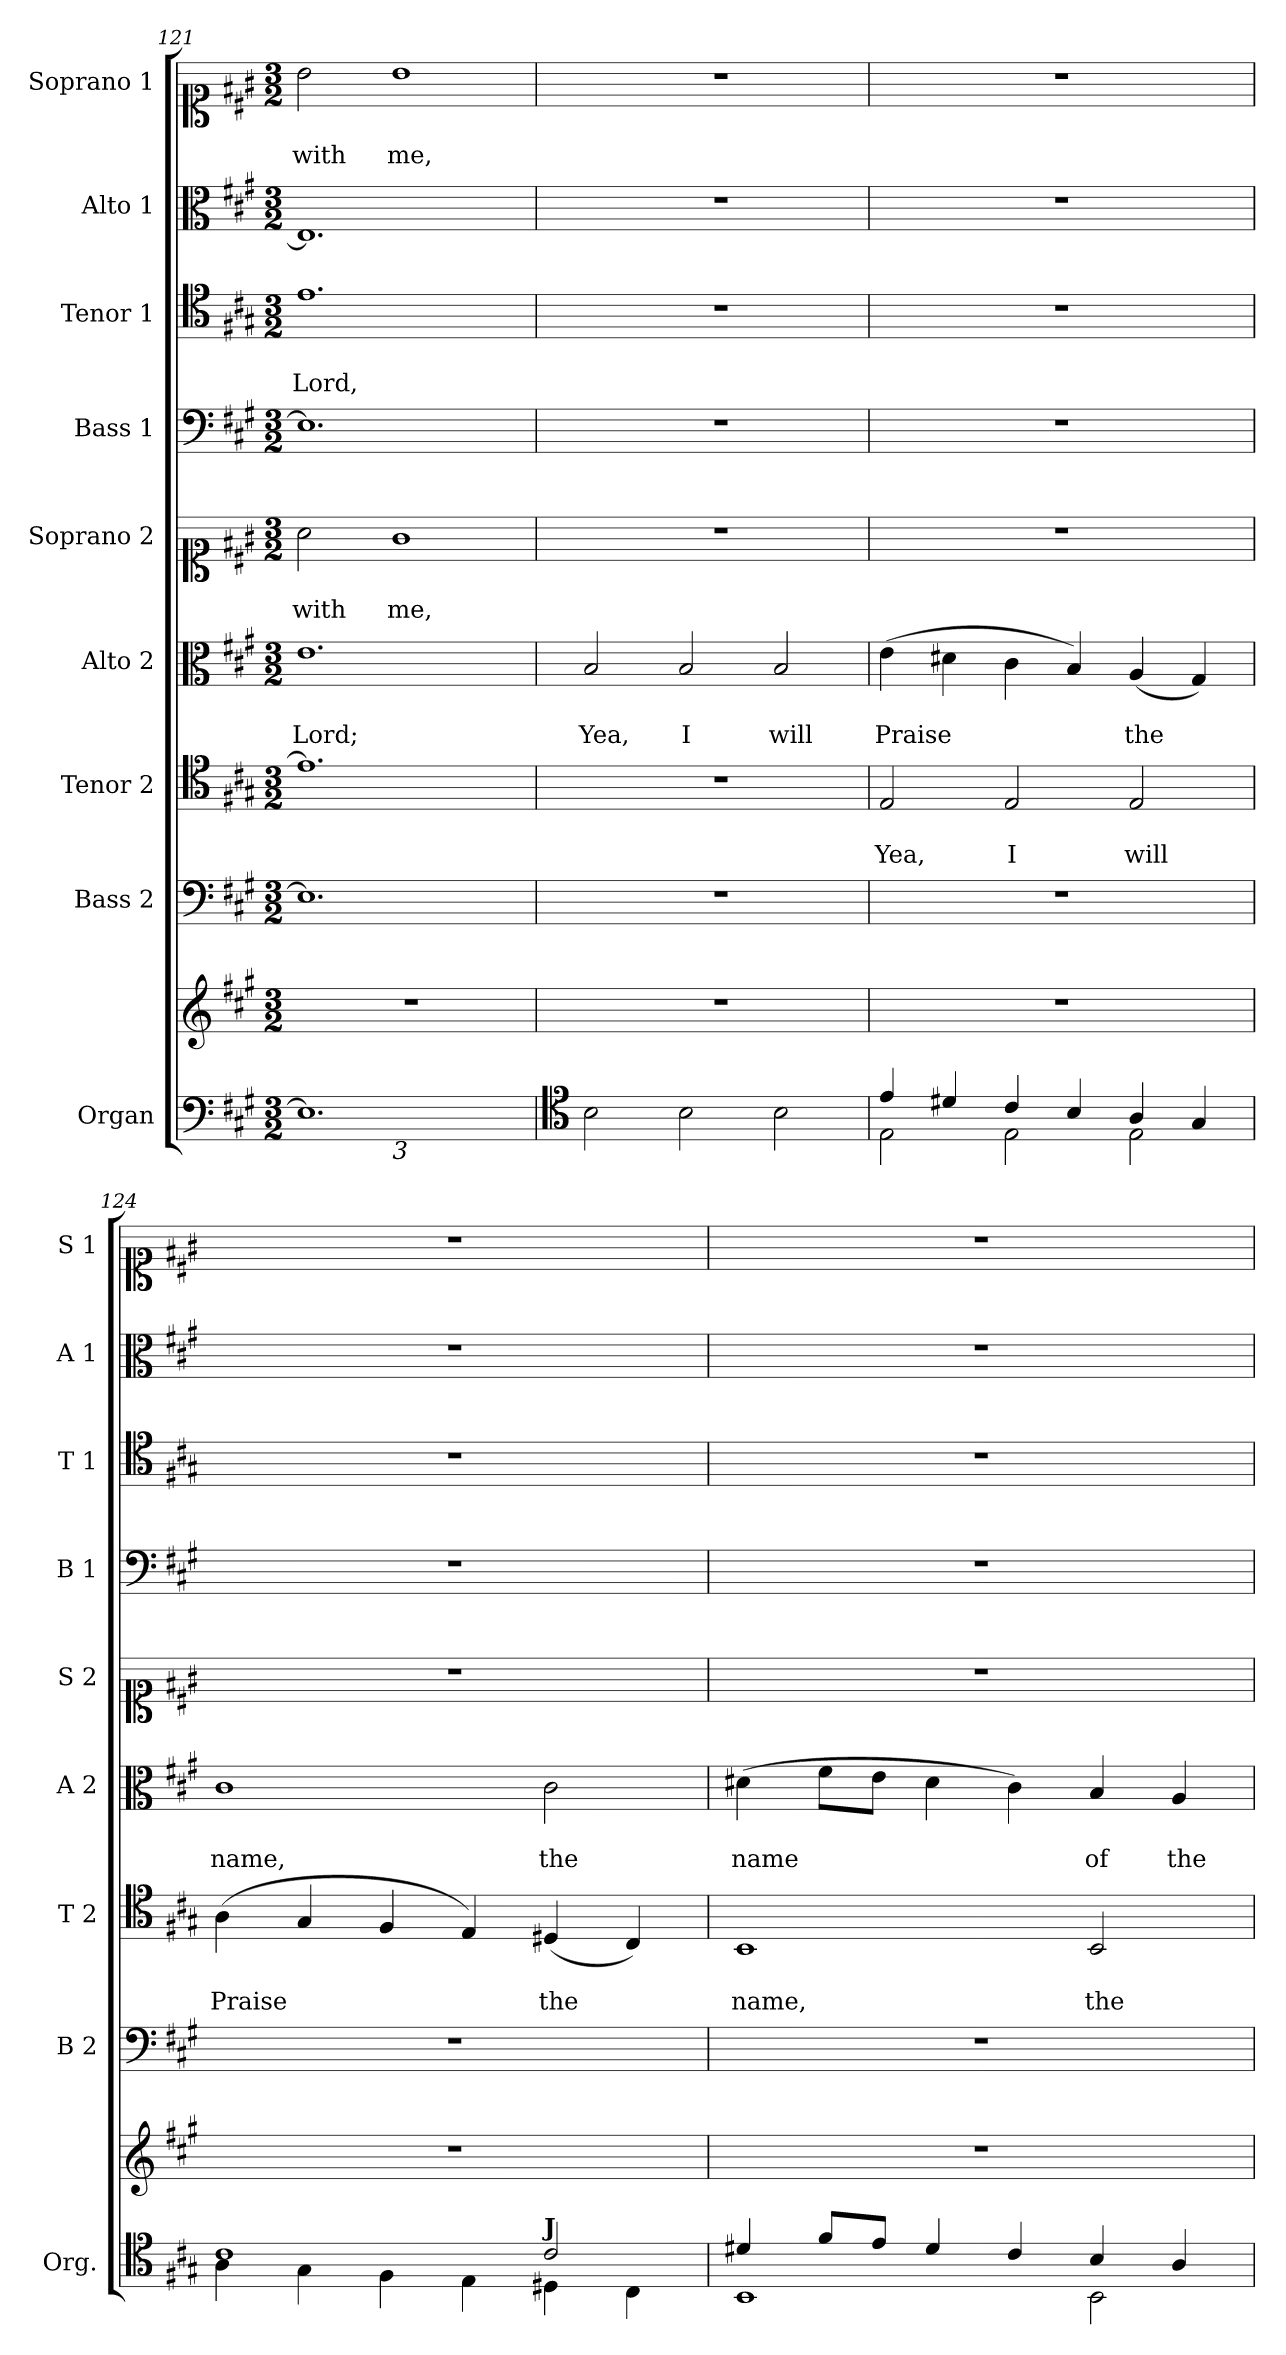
**kern	**kern	**kern	**text	**kern	**text	**text	**kern	**text	**text	**kern	**text	**text	**kern	**text	**kern	**text	**text	**kern	**text	**kern	**text	**text
*part9	*part9	*part8	*part8	*part7	*part7	*part7	*part6	*part6	*part6	*part5	*part5	*part5	*part4	*part4	*part3	*part3	*part3	*part2	*part2	*part1	*part1	*part1
*staff10	*staff9	*staff8	*staff8	*staff7	*staff7	*staff7	*staff6	*staff6	*staff6	*staff5	*staff5	*staff5	*staff4	*staff4	*staff3	*staff3	*staff3	*staff2	*staff2	*staff1	*staff1	*staff1
*I"Organ	*	*I"Bass 2	*	*I"Tenor 2	*	*	*I"Alto 2	*	*	*I"Soprano 2	*	*	*I"Bass 1	*	*I"Tenor 1	*	*	*I"Alto 1	*	*I"Soprano 1	*	*
*I'Org.	*	*I'B 2	*	*I'T 2	*	*	*I'A 2	*	*	*I'S 2	*	*	*I'B 1	*	*I'T 1	*	*	*I'A 1	*	*I'S 1	*	*
*clefF4	*clefG2	*clefF4	*	*clefC4	*	*	*clefC3	*	*	*clefC1	*	*	*clefF4	*	*clefC4	*	*	*clefC3	*	*clefC1	*	*
*k[f#c#g#]	*k[f#c#g#]	*k[f#c#g#]	*	*k[f#c#g#]	*	*	*k[f#c#g#]	*	*	*k[f#c#g#]	*	*	*k[f#c#g#]	*	*k[f#c#g#]	*	*	*k[f#c#g#]	*	*k[f#c#g#]	*	*
*A:	*A:	*A:	*	*A:	*	*	*A:	*	*	*A:	*	*	*A:	*	*A:	*	*	*A:	*	*A:	*	*
*M3/2	*M3/2	*M3/2	*	*M3/2	*	*	*M3/2	*	*	*M3/2	*	*	*M3/2	*	*M3/2	*	*	*M3/2	*	*M3/2	*	*
=121	=121	=121	=121	=121	=121	=121	=121	=121	=121	=121	=121	=121	=121	=121	=121	=121	=121	=121	=121	=121	=121	=121
!LO:TX:b:i:t=5	!	!	!	!	!	!	!	!	!	!	!	!	!	!	!	!	!	!	!	!	!	!
!LO:TX:b:i:t=4	!	!	!	!	!	!	!	!	!	!	!	!	!	!	!	!	!	!	!	!	!	!
!	!	!	!	!	!	!	!	!	!LO:LY:b	!	!	!LO:LY:b	!	!	!	!	!LO:LY:b	!	!	!	!	!LO:LY:b
*^	*	*	*	*	*	*	*	*	*	*	*	*	*	*	*	*	*	*	*	*	*	*
1.E]	2ryy	1.r	1.E]	.	1.e]	.	.	1.e	.	Lord;	2a\	.	with	1.E]	.	1.e	.	Lord,	1.E]	.	2b\	.	with
!	!LO:TX:b:i:t=3	!	!	!	!	!	!	!	!	!	!	!	!	!	!	!	!	!	!	!	!	!	!
!	!	!	!	!	!	!	!	!	!	!	!	!	!LO:LY:b	!	!	!	!	!	!	!	!	!	!LO:LY:b
.	1ryy	.	.	.	.	.	.	.	.	.	1g#	.	me,	.	.	.	.	.	.	.	1b	.	me,
*v	*v	*	*	*	*	*	*	*	*	*	*	*	*	*	*	*	*	*	*	*	*	*	*
!!LO:PB:g=z
=122	=122	=122	=122	=122	=122	=122	=122	=122	=122	=122	=122	=122	=122	=122	=122	=122	=122	=122	=122	=122	=122	=122
*clefC4	*	*	*	*	*	*	*	*	*	*	*	*	*	*	*	*	*	*	*	*	*	*
*^	*	*	*	*	*	*	*	*	*	*	*	*	*	*	*	*	*	*	*	*	*	*
!	!	!	!	!	!	!	!	!	!	!LO:LY:b	!	!	!	!	!	!	!	!	!	!	!	!	!
*v	*v	*	*	*	*	*	*	*	*	*	*	*	*	*	*	*	*	*	*	*	*	*	*
2B\	1.r	1.r	.	1.r	.	.	2B/	.	Yea,	1.r	.	.	1.r	.	1.r	.	.	1.r	.	1.r	.	.
!	!	!	!	!	!	!	!	!	!LO:LY:b	!	!	!	!	!	!	!	!	!	!	!	!	!
2B\	.	.	.	.	.	.	2B/	.	I	.	.	.	.	.	.	.	.	.	.	.	.	.
!	!	!	!	!	!	!	!	!	!LO:LY:b	!	!	!	!	!	!	!	!	!	!	!	!	!
2B\	.	.	.	.	.	.	2B/	.	will	.	.	.	.	.	.	.	.	.	.	.	.	.
=123	=123	=123	=123	=123	=123	=123	=123	=123	=123	=123	=123	=123	=123	=123	=123	=123	=123	=123	=123	=123	=123	=123
*^	*	*	*	*	*	*	*	*	*	*	*	*	*	*	*	*	*	*	*	*	*	*
!	!	!	!	!	!	!	!LO:LY:b	!	!	!LO:LY:b	!	!	!	!	!	!	!	!	!	!	!	!	!
4e/	2E\	1.r	1.r	.	2E/	.	Yea,	(>4e\	.	Praise	1.r	.	.	1.r	.	1.r	.	.	1.r	.	1.r	.	.
4d#X/	.	.	.	.	.	.	.	4d#X\	.	.	.	.	.	.	.	.	.	.	.	.	.	.	.
!	!	!	!	!	!	!	!LO:LY:b	!	!	!	!	!	!	!	!	!	!	!	!	!	!	!	!
4c#/	2E\	.	.	.	2E/	.	I	4c#\	.	.	.	.	.	.	.	.	.	.	.	.	.	.	.
4B/	.	.	.	.	.	.	.	4B/)	.	.	.	.	.	.	.	.	.	.	.	.	.	.	.
!	!	!	!	!	!	!	!LO:LY:b	!	!	!LO:LY:b	!	!	!	!	!	!	!	!	!	!	!	!	!
4A/	2E\	.	.	.	2E/	.	will	(<4A/	.	the	.	.	.	.	.	.	.	.	.	.	.	.	.
4G#/	.	.	.	.	.	.	.	4G#/)	.	.	.	.	.	.	.	.	.	.	.	.	.	.	.
=124	=124	=124	=124	=124	=124	=124	=124	=124	=124	=124	=124	=124	=124	=124	=124	=124	=124	=124	=124	=124	=124	=124	=124
!	!	!	!	!	!	!	!LO:LY:b	!	!	!LO:LY:b	!	!	!	!	!	!	!	!	!	!	!	!	!
1c#	4A\	1.r	1.r	.	(>4A\	.	Praise	1c#	.	name,	1.r	.	.	1.r	.	1.r	.	.	1.r	.	1.r	.	.
.	4G#\	.	.	.	4G#/	.	.	.	.	.	.	.	.	.	.	.	.	.	.	.	.	.	.
.	4F#\	.	.	.	4F#/	.	.	.	.	.	.	.	.	.	.	.	.	.	.	.	.	.	.
.	4E\	.	.	.	4E/)	.	.	.	.	.	.	.	.	.	.	.	.	.	.	.	.	.	.
!LO:TX:a:B:t=J	!	!	!	!	!	!	!	!	!	!	!	!	!	!	!	!	!	!	!	!	!	!	!
!	!	!	!	!	!	!	!LO:LY:b	!	!	!LO:LY:b	!	!	!	!	!	!	!	!	!	!	!	!	!
2c#/	4D#X\	.	.	.	(<4D#X/	.	the	2c#\	.	the	.	.	.	.	.	.	.	.	.	.	.	.	.
.	4C#\	.	.	.	4C#/)	.	.	.	.	.	.	.	.	.	.	.	.	.	.	.	.	.	.
=125	=125	=125	=125	=125	=125	=125	=125	=125	=125	=125	=125	=125	=125	=125	=125	=125	=125	=125	=125	=125	=125	=125	=125
!	!	!	!	!	!	!	!LO:LY:b	!	!	!LO:LY:b	!	!	!	!	!	!	!	!	!	!	!	!	!
4d#X/	1BB	1.r	1.r	.	1BB	.	name,	(>4d#X\	.	name	1.r	.	.	1.r	.	1.r	.	.	1.r	.	1.r	.	.
8f#/L	.	.	.	.	.	.	.	8f#\L	.	.	.	.	.	.	.	.	.	.	.	.	.	.	.
8e/J	.	.	.	.	.	.	.	8e\J	.	.	.	.	.	.	.	.	.	.	.	.	.	.	.
4d#/	.	.	.	.	.	.	.	4d#\	.	.	.	.	.	.	.	.	.	.	.	.	.	.	.
4c#/	.	.	.	.	.	.	.	4c#\)	.	.	.	.	.	.	.	.	.	.	.	.	.	.	.
!	!	!	!	!	!	!	!LO:LY:b	!	!	!LO:LY:b	!	!	!	!	!	!	!	!	!	!	!	!	!
4B/	2BB\	.	.	.	2BB/	.	the	4B/	.	of	.	.	.	.	.	.	.	.	.	.	.	.	.
!	!	!	!	!	!	!	!	!	!	!LO:LY:b	!	!	!	!	!	!	!	!	!	!	!	!	!
4A/	.	.	.	.	.	.	.	4A/	.	the	.	.	.	.	.	.	.	.	.	.	.	.	.
*v	*v	*	*	*	*	*	*	*	*	*	*	*	*	*	*	*	*	*	*	*	*	*	*
=	=	=	=	=	=	=	=	=	=	=	=	=	=	=	=	=	=	=	=	=	=	=
*-	*-	*-	*-	*-	*-	*-	*-	*-	*-	*-	*-	*-	*-	*-	*-	*-	*-	*-	*-	*-	*-	*-
